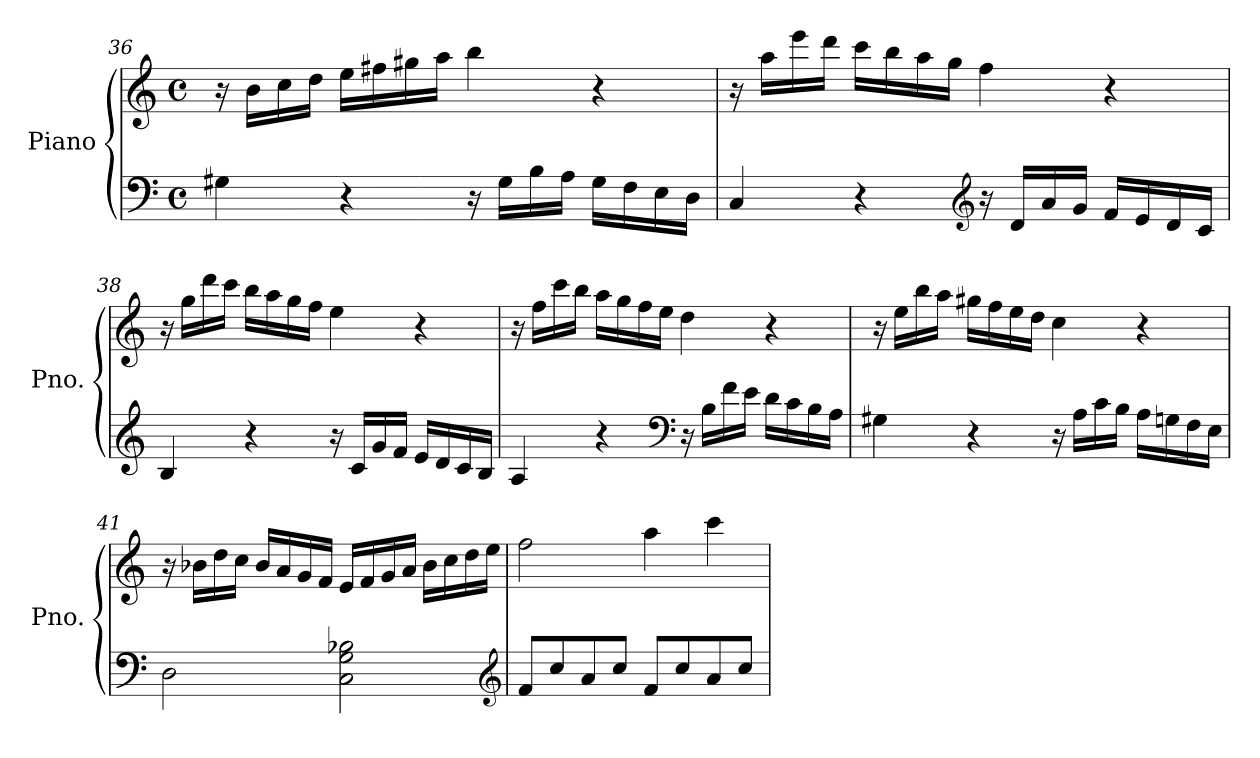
**kern	**kern
*part1	*part1
*staff2	*staff1
*I"Piano	*
*I'Pno.	*
*clefF4	*clefG2
*k[]	*k[]
*C:	*C:
*M4/4	*M4/4
*met(c)	*met(c)
=36	=36
4G#X\	16r
.	16b\LL
.	16cc\
.	16dd\JJ
4r	16ee\LL
.	16ff#X\
.	16gg#X\
.	16aa\JJ
16r	4bb\
16G#\LL	.
16B\	.
16A\JJ	.
16G#\LL	4r
16F\	.
16E\	.
16D\JJ	.
!!LO:LB:g=z
=37	=37
4C/	16r
.	16aa\LL
.	16eee\
.	16ddd\JJ
4r	16ccc\LL
.	16bb\
.	16aa\
.	16gg\JJ
*clefG2	*
16r	4ff\
16d/LL	.
16a/	.
16g/JJ	.
16f/LL	4r
16e/	.
16d/	.
16c/JJ	.
=38	=38
4B/	16r
.	16gg\LL
.	16ddd\
.	16ccc\JJ
4r	16bb\LL
.	16aa\
.	16gg\
.	16ff\JJ
16r	4ee\
16c/LL	.
16g/	.
16f/JJ	.
16e/LL	4r
16d/	.
16c/	.
16B/JJ	.
!!LO:LB:g=z
=39	=39
4A/	16r
.	16ff\LL
.	16ccc\
.	16bb\JJ
4r	16aa\LL
.	16gg\
.	16ff\
.	16ee\JJ
*clefF4	*
16r	4dd\
16B\LL	.
16f\	.
16e\JJ	.
16d\LL	4r
16c\	.
16B\	.
16A\JJ	.
=40	=40
4G#X\	16r
.	16ee\LL
.	16bb\
.	16aa\JJ
4r	16gg#X\LL
.	16ff\
.	16ee\
.	16dd\JJ
16r	4cc\
16A\LL	.
16c\	.
16B\JJ	.
16A\LL	4r
16Gn\	.
16F\	.
16E\JJ	.
!!LO:LB:g=z
=41	=41
2D\	16r
.	16b-X\LL
.	16dd\
.	16cc\JJ
.	16b-/LL
.	16a/
.	16g/
.	16f/JJ
2C\ 2G\ 2B-X\	16e/LL
.	16f/
.	16g/
.	16a/JJ
.	16b-\LL
.	16cc\
.	16dd\
.	16ee\JJ
*clefG2	*
=42	=42
8f/L	2ff\
8cc/	.
8a/	.
8cc/J	.
8f/L	4aa\
8cc/	.
8a/	4ccc\
8cc/J	.
=	=
*-	*-
